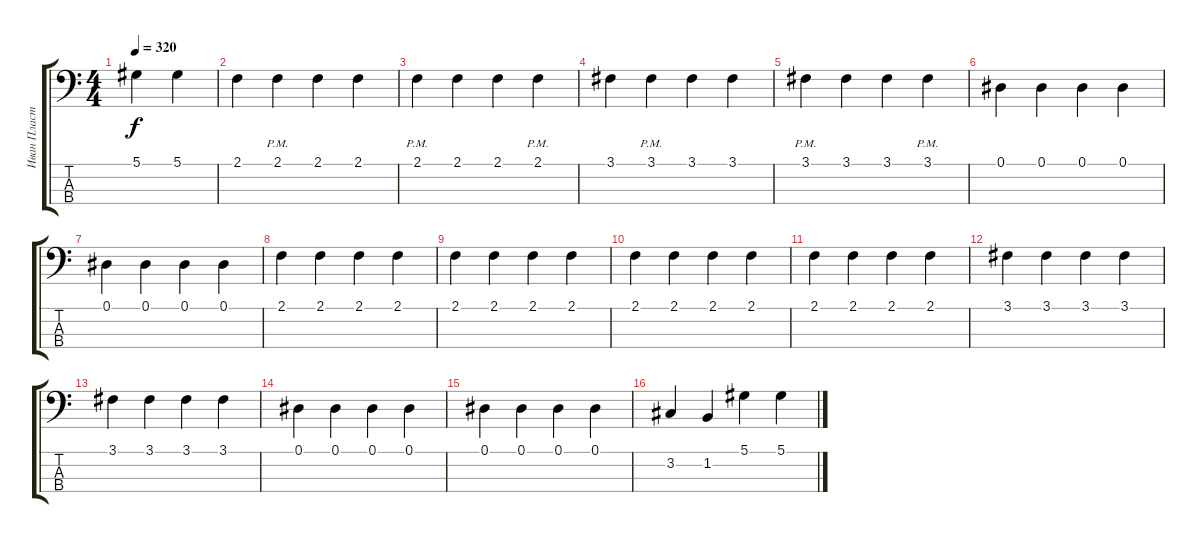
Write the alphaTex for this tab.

\track ("Иван Пластинин-Бас" "Иван Пласт") {instrument electricbasspick}
\staff {score tabs}
\tuning (Eb2 Bb1 F1 Bb0) {hide}
\ts (4 4)
\tempo 320
\clef f4
\ks c
5.1.4{dy f} 5.1.4 |
2.1.4 2.1{pm}.4 2.1.4 2.1.4 |
2.1{pm}.4 2.1.4 2.1.4 2.1{pm}.4 |
3.1.4 3.1{pm}.4 3.1.4 3.1.4 |
3.1{pm}.4 3.1.4 3.1.4 3.1{pm}.4 |
0.1.4 0.1.4 0.1.4 0.1.4 |
0.1.4 0.1.4 0.1.4 0.1.4 |
2.1.4 2.1.4 2.1.4 2.1.4 |
2.1.4 2.1.4 2.1.4 2.1.4 |
2.1.4 2.1.4 2.1.4 2.1.4 |
2.1.4 2.1.4 2.1.4 2.1.4 |
3.1.4 3.1.4 3.1.4 3.1.4 |
3.1.4 3.1.4 3.1.4 3.1.4 |
0.1.4 0.1.4 0.1.4 0.1.4 |
0.1.4 0.1.4 0.1.4 0.1.4 |
3.2.4 1.2.4 5.1.4 5.1.4
